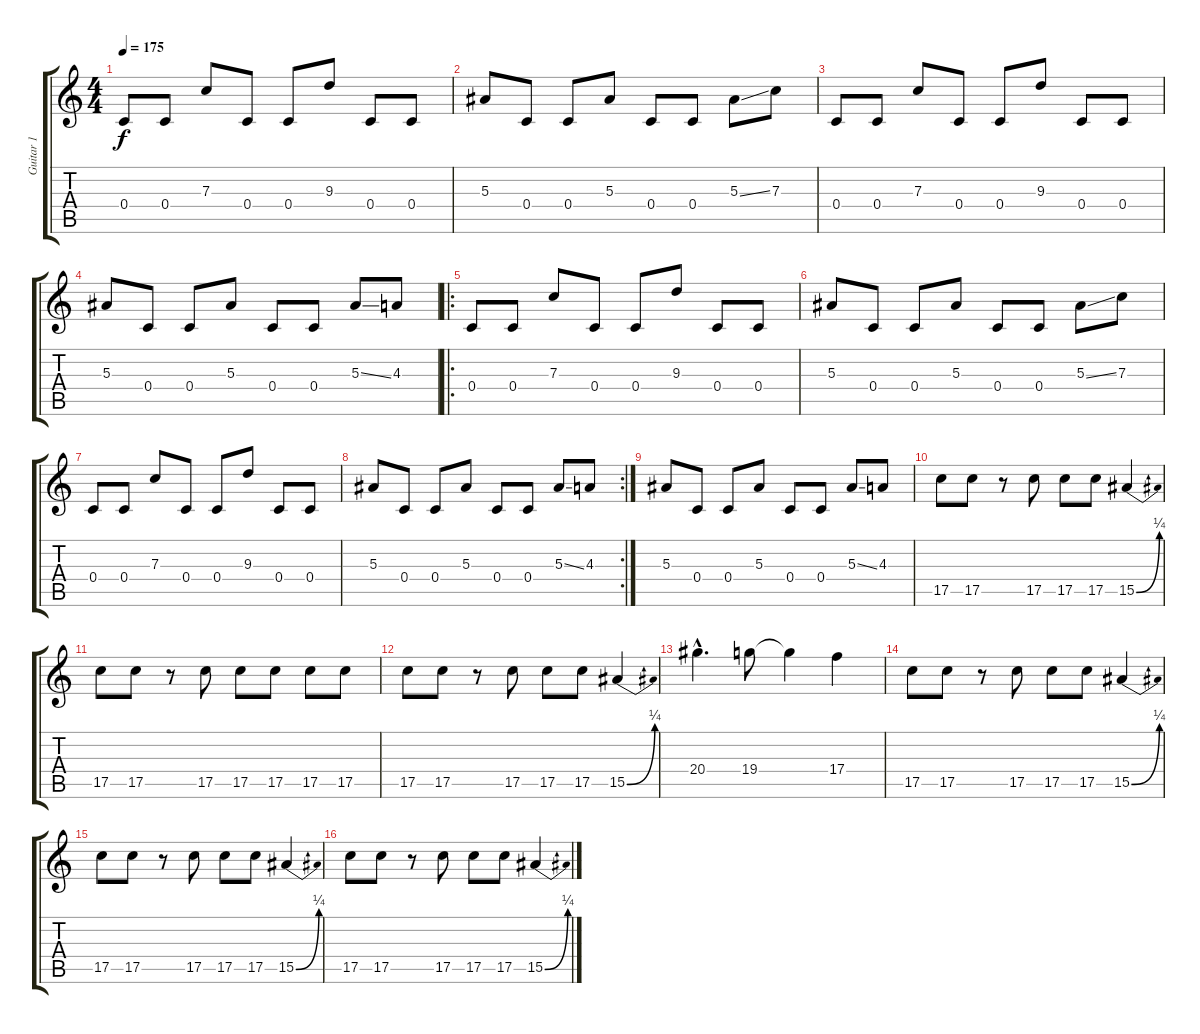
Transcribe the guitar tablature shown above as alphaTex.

\track ("Guitar 1" "Guitar 1") {instrument distortionguitar}
\staff {score tabs}
\tuning (D4 A3 F3 C3 G2 D2) {hide}
\ts (4 4)
\tempo 175
\clef g2
\ks c
0.4.8{dy f instrument distortionguitar} 0.4.8 7.3.8 0.4.8 0.4.8 9.3.8 0.4.8 0.4.8 |
5.3.8 0.4.8 0.4.8 5.3.8 0.4.8 0.4.8 5.3{ss}.8 7.3.8 |
0.4.8 0.4.8 7.3.8 0.4.8 0.4.8 9.3.8 0.4.8 0.4.8 |
5.3.8 0.4.8 0.4.8 5.3.8 0.4.8 0.4.8 5.3{ss}.8 4.3.8 |
\ro
0.4.8 0.4.8 7.3.8 0.4.8 0.4.8 9.3.8 0.4.8 0.4.8 |
5.3.8 0.4.8 0.4.8 5.3.8 0.4.8 0.4.8 5.3{ss}.8 7.3.8 |
0.4.8 0.4.8 7.3.8 0.4.8 0.4.8 9.3.8 0.4.8 0.4.8 |
\rc 2
5.3.8 0.4.8 0.4.8 5.3.8 0.4.8 0.4.8 5.3{ss}.8 4.3.8 |
5.3.8 0.4.8 0.4.8 5.3.8 0.4.8 0.4.8 5.3{ss}.8 4.3.8 |
17.5.8 17.5.8 r.8 17.5.8 17.5.8 17.5.8 15.5{be (bend 0 0 60 1)}.4 |
17.5.8 17.5.8 r.8 17.5.8 17.5.8 17.5.8 17.5.8 17.5.8 |
17.5.8 17.5.8 r.8 17.5.8 17.5.8 17.5.8 15.5{be (bend 0 0 60 1)}.4 |
20.4{hac}.4{d} 19.4.8 19.4{t}.4 17.4.4 |
17.5.8 17.5.8 r.8 17.5.8 17.5.8 17.5.8 15.5{be (bend 0 0 60 1)}.4 |
17.5.8 17.5.8 r.8 17.5.8 17.5.8 17.5.8 15.5{be (bend 0 0 60 1)}.4 |
17.5.8 17.5.8 r.8 17.5.8 17.5.8 17.5.8 15.5{be (bend 0 0 60 1)}.4
